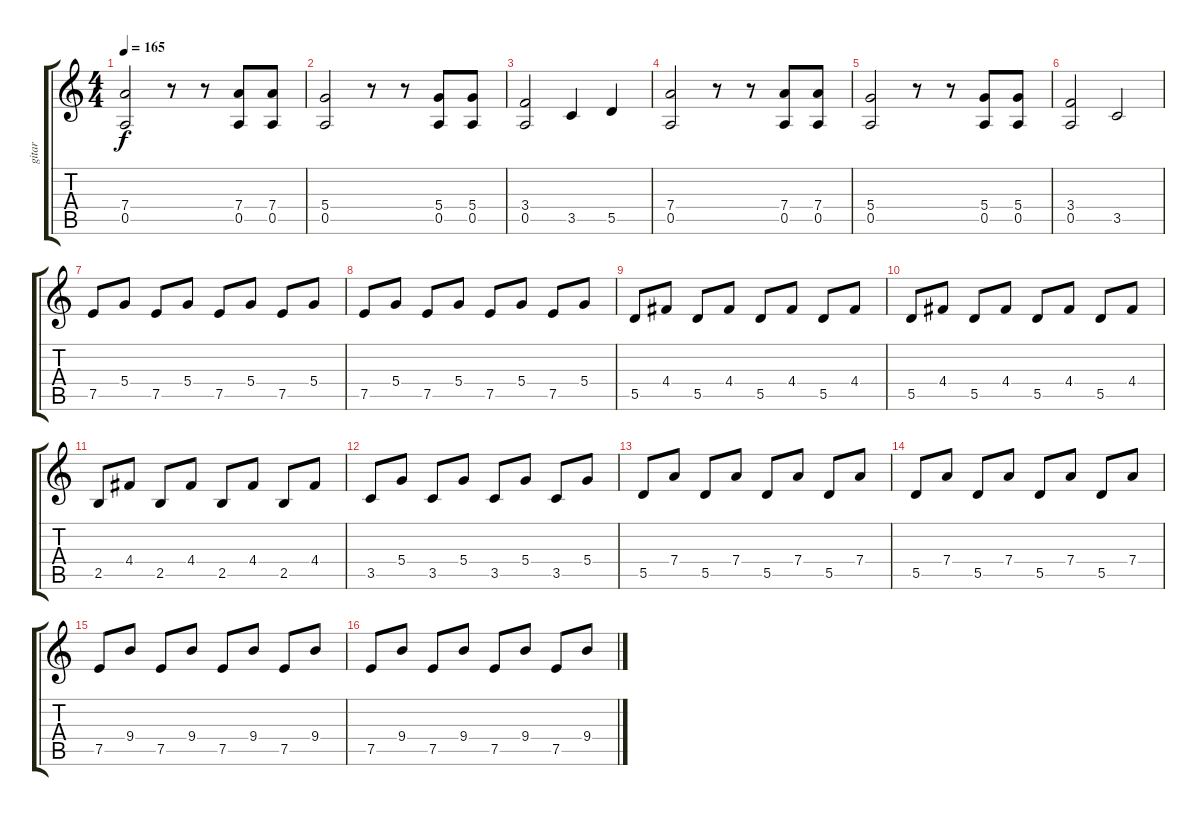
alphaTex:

\track ("gitar" "gitar") {instrument overdrivenguitar}
\staff {score tabs}
\tuning (E4 B3 G3 D3 A2 E2) {hide}
\ts (4 4)
\tempo 165
\clef g2
\ks c
(7.4 0.5).2{dy f} r.8 r.8 (7.4 0.5).8 (7.4 0.5).8 |
(5.4 0.5).2 r.8 r.8 (5.4 0.5).8 (5.4 0.5).8 |
(3.4 0.5).2 3.5.4 5.5.4 |
(7.4 0.5).2 r.8 r.8 (7.4 0.5).8 (7.4 0.5).8 |
(5.4 0.5).2 r.8 r.8 (5.4 0.5).8 (5.4 0.5).8 |
(3.4 0.5).2 3.5.2 |
7.5.8 5.4.8 7.5.8 5.4.8 7.5.8 5.4.8 7.5.8 5.4.8 |
7.5.8 5.4.8 7.5.8 5.4.8 7.5.8 5.4.8 7.5.8 5.4.8 |
5.5.8 4.4.8 5.5.8 4.4.8 5.5.8 4.4.8 5.5.8 4.4.8 |
5.5.8 4.4.8 5.5.8 4.4.8 5.5.8 4.4.8 5.5.8 4.4.8 |
2.5.8 4.4.8 2.5.8 4.4.8 2.5.8 4.4.8 2.5.8 4.4.8 |
3.5.8 5.4.8 3.5.8 5.4.8 3.5.8 5.4.8 3.5.8 5.4.8 |
5.5.8 7.4.8 5.5.8 7.4.8 5.5.8 7.4.8 5.5.8 7.4.8 |
5.5.8 7.4.8 5.5.8 7.4.8 5.5.8 7.4.8 5.5.8 7.4.8 |
7.5.8 9.4.8 7.5.8 9.4.8 7.5.8 9.4.8 7.5.8 9.4.8 |
7.5.8 9.4.8 7.5.8 9.4.8 7.5.8 9.4.8 7.5.8 9.4.8
